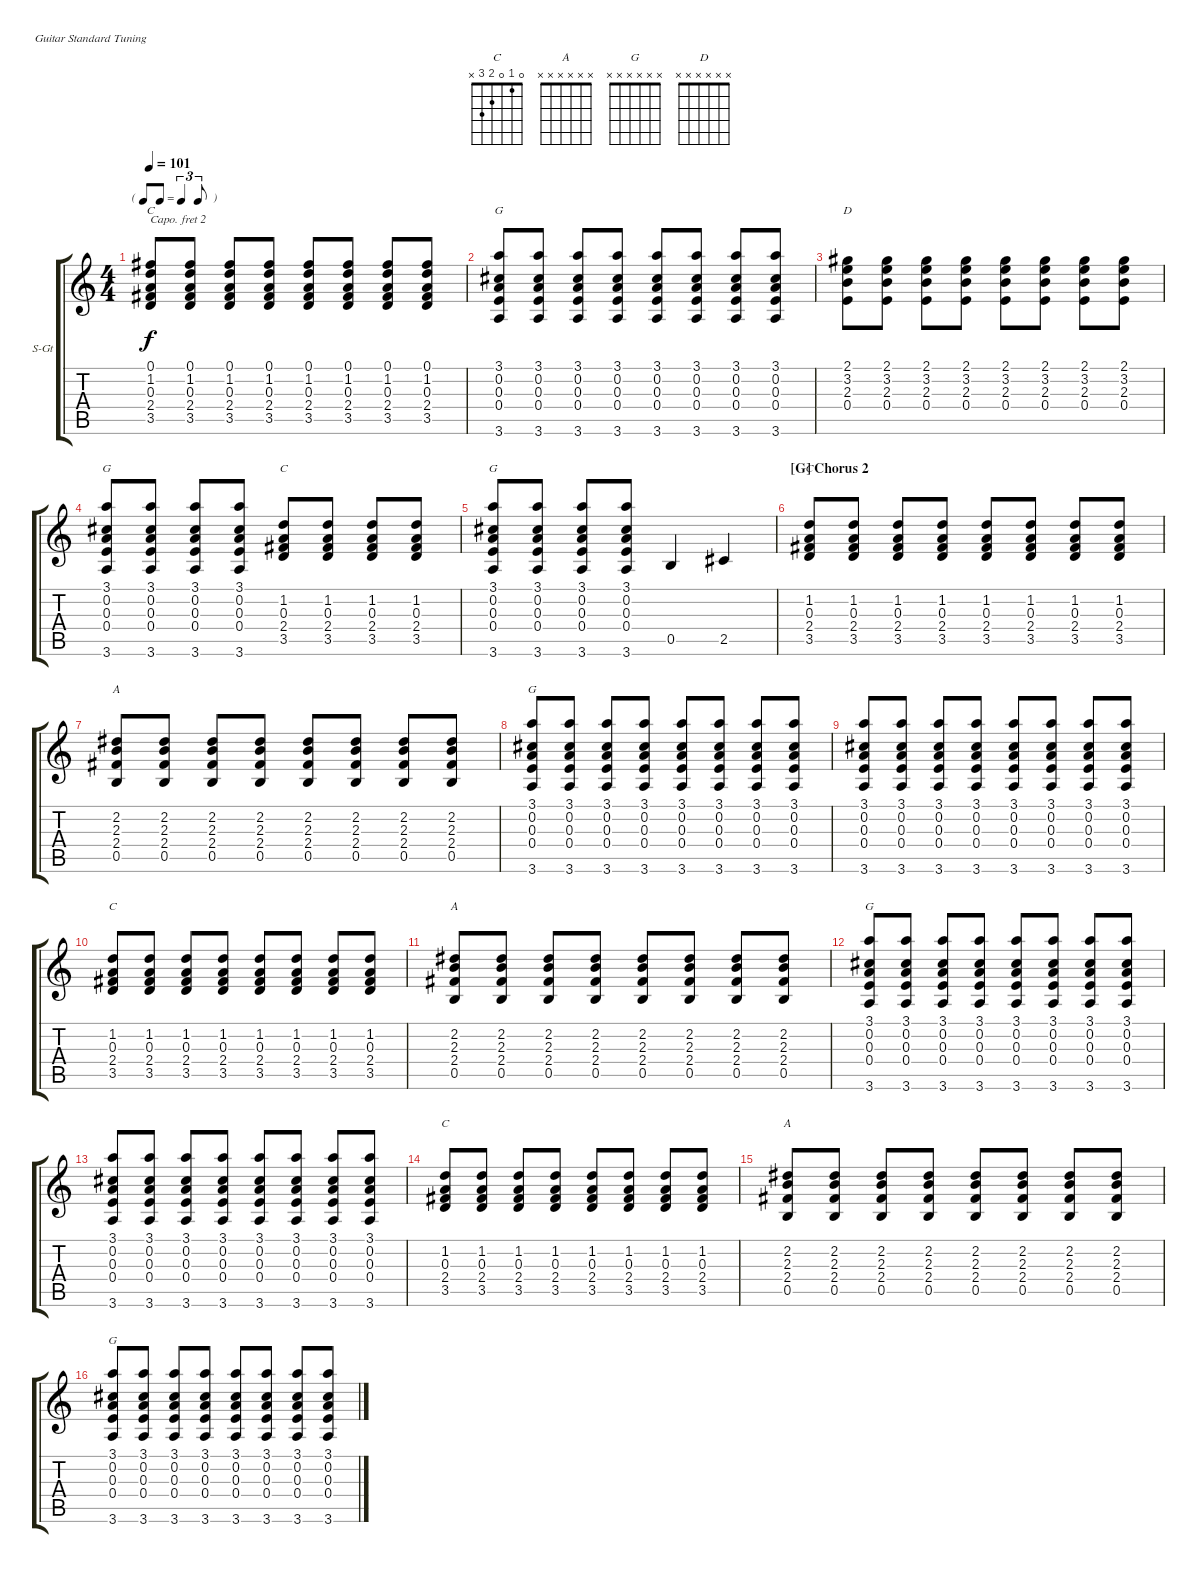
\bracketExtendMode groupsimilarinstruments
\firstSystemTrackNameOrientation horizontal
\otherSystemsTrackNameOrientation horizontal
\track ("Keith Richards - Guitar (Capo 2)" "S-Gt") {instrument acousticguitarsteel}
\staff {score tabs}
\capo 2
\tuning (E4 B3 G3 D3 A2 E2)
\chord ("C" x x x x x x)
\chord ("A" x x x x x x)
\chord ("G" x x x x x x)
\chord ("D" x x x x x x)
\chord ("C" 0 1 0 2 3 x)
\ts (4 4)
\tf triplet8th
\tempo 101
\clef g2
\ks c
(0.1 1.2 0.3 2.4 3.5).8{ch "C" dy f} (0.1 1.2 0.3 2.4 3.5).8 (0.1 1.2 0.3 2.4 3.5).8 (0.1 1.2 0.3 2.4 3.5).8 (0.1 1.2 0.3 2.4 3.5).8 (0.1 1.2 0.3 2.4 3.5).8 (0.1 1.2 0.3 2.4 3.5).8 (0.1 1.2 0.3 2.4 3.5).8 |
(3.1 0.2 0.3 0.4 3.6).8{ch "G"} (3.1 0.2 0.3 0.4 3.6).8 (3.1 0.2 0.3 0.4 3.6).8 (3.1 0.2 0.3 0.4 3.6).8 (3.1 0.2 0.3 0.4 3.6).8 (3.1 0.2 0.3 0.4 3.6).8 (3.1 0.2 0.3 0.4 3.6).8 (3.1 0.2 0.3 0.4 3.6).8 |
(2.1 3.2 2.3 0.4).8{ch "D"} (2.1 3.2 2.3 0.4).8 (2.1 3.2 2.3 0.4).8 (2.1 3.2 2.3 0.4).8 (2.1 3.2 2.3 0.4).8 (2.1 3.2 2.3 0.4).8 (2.1 3.2 2.3 0.4).8 (2.1 3.2 2.3 0.4).8 |
(3.1 0.2 0.3 0.4 3.6).8{ch "G"} (3.1 0.2 0.3 0.4 3.6).8 (3.1 0.2 0.3 0.4 3.6).8 (3.1 0.2 0.3 0.4 3.6).8 (1.2 0.3 2.4 3.5).8{ch "C"} (1.2 0.3 2.4 3.5).8 (1.2 0.3 2.4 3.5).8 (1.2 0.3 2.4 3.5).8 |
(3.1 0.2 0.3 0.4 3.6).8{ch "G"} (3.1 0.2 0.3 0.4 3.6).8 (3.1 0.2 0.3 0.4 3.6).8 (3.1 0.2 0.3 0.4 3.6).8 0.5.4 2.5.4 |
\section ("G" "Chorus 2")
(1.2 0.3 2.4 3.5).8{ch "C"} (1.2 0.3 2.4 3.5).8 (1.2 0.3 2.4 3.5).8 (1.2 0.3 2.4 3.5).8 (1.2 0.3 2.4 3.5).8 (1.2 0.3 2.4 3.5).8 (1.2 0.3 2.4 3.5).8 (1.2 0.3 2.4 3.5).8 |
(2.2 2.3 2.4 0.5).8{ch "A"} (2.2 2.3 2.4 0.5).8 (2.2 2.3 2.4 0.5).8 (2.2 2.3 2.4 0.5).8 (2.2 2.3 2.4 0.5).8 (2.2 2.3 2.4 0.5).8 (2.2 2.3 2.4 0.5).8 (2.2 2.3 2.4 0.5).8 |
(3.1 0.2 0.3 0.4 3.6).8{ch "G"} (3.1 0.2 0.3 0.4 3.6).8 (3.1 0.2 0.3 0.4 3.6).8 (3.1 0.2 0.3 0.4 3.6).8 (3.1 0.2 0.3 0.4 3.6).8 (3.1 0.2 0.3 0.4 3.6).8 (3.1 0.2 0.3 0.4 3.6).8 (3.1 0.2 0.3 0.4 3.6).8 |
(3.1 0.2 0.3 0.4 3.6).8 (3.1 0.2 0.3 0.4 3.6).8 (3.1 0.2 0.3 0.4 3.6).8 (3.1 0.2 0.3 0.4 3.6).8 (3.1 0.2 0.3 0.4 3.6).8 (3.1 0.2 0.3 0.4 3.6).8 (3.1 0.2 0.3 0.4 3.6).8 (3.1 0.2 0.3 0.4 3.6).8 |
(1.2 0.3 2.4 3.5).8{ch "C"} (1.2 0.3 2.4 3.5).8 (1.2 0.3 2.4 3.5).8 (1.2 0.3 2.4 3.5).8 (1.2 0.3 2.4 3.5).8 (1.2 0.3 2.4 3.5).8 (1.2 0.3 2.4 3.5).8 (1.2 0.3 2.4 3.5).8 |
(2.2 2.3 2.4 0.5).8{ch "A"} (2.2 2.3 2.4 0.5).8 (2.2 2.3 2.4 0.5).8 (2.2 2.3 2.4 0.5).8 (2.2 2.3 2.4 0.5).8 (2.2 2.3 2.4 0.5).8 (2.2 2.3 2.4 0.5).8 (2.2 2.3 2.4 0.5).8 |
(3.1 0.2 0.3 0.4 3.6).8{ch "G"} (3.1 0.2 0.3 0.4 3.6).8 (3.1 0.2 0.3 0.4 3.6).8 (3.1 0.2 0.3 0.4 3.6).8 (3.1 0.2 0.3 0.4 3.6).8 (3.1 0.2 0.3 0.4 3.6).8 (3.1 0.2 0.3 0.4 3.6).8 (3.1 0.2 0.3 0.4 3.6).8 |
(3.1 0.2 0.3 0.4 3.6).8 (3.1 0.2 0.3 0.4 3.6).8 (3.1 0.2 0.3 0.4 3.6).8 (3.1 0.2 0.3 0.4 3.6).8 (3.1 0.2 0.3 0.4 3.6).8 (3.1 0.2 0.3 0.4 3.6).8 (3.1 0.2 0.3 0.4 3.6).8 (3.1 0.2 0.3 0.4 3.6).8 |
(1.2 0.3 2.4 3.5).8{ch "C"} (1.2 0.3 2.4 3.5).8 (1.2 0.3 2.4 3.5).8 (1.2 0.3 2.4 3.5).8 (1.2 0.3 2.4 3.5).8 (1.2 0.3 2.4 3.5).8 (1.2 0.3 2.4 3.5).8 (1.2 0.3 2.4 3.5).8 |
(2.2 2.3 2.4 0.5).8{ch "A"} (2.2 2.3 2.4 0.5).8 (2.2 2.3 2.4 0.5).8 (2.2 2.3 2.4 0.5).8 (2.2 2.3 2.4 0.5).8 (2.2 2.3 2.4 0.5).8 (2.2 2.3 2.4 0.5).8 (2.2 2.3 2.4 0.5).8 |
(3.1 0.2 0.3 0.4 3.6).8{ch "G"} (3.1 0.2 0.3 0.4 3.6).8 (3.1 0.2 0.3 0.4 3.6).8 (3.1 0.2 0.3 0.4 3.6).8 (3.1 0.2 0.3 0.4 3.6).8 (3.1 0.2 0.3 0.4 3.6).8 (3.1 0.2 0.3 0.4 3.6).8 (3.1 0.2 0.3 0.4 3.6).8
